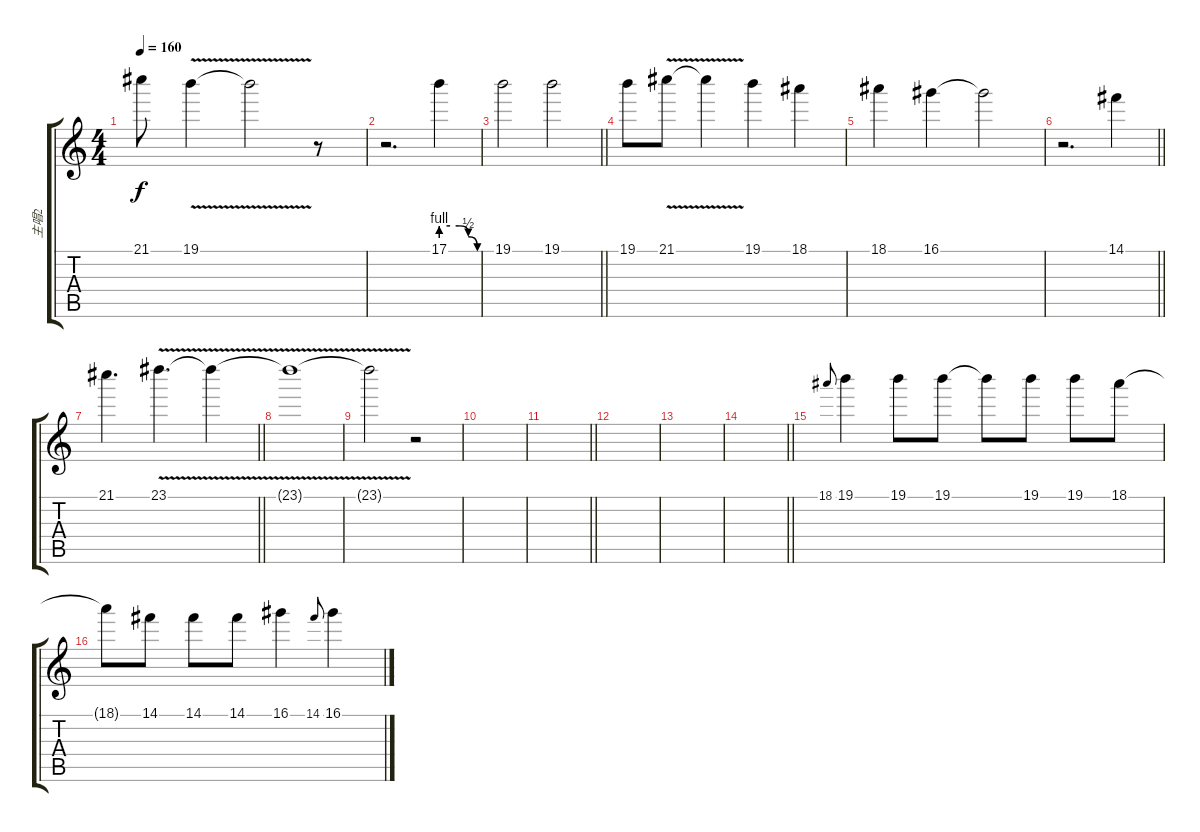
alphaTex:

\track ("主唱2" "主唱2") {instrument contrabass}
\staff {score tabs}
\tuning (E4 B3 G3 D3 A2 E2) {hide}
\ts (4 4)
\tempo 160
\clef g2
\ks c
21.1{t}.8{dy f} 19.1{v}.4 19.1{t}.2 r.8 |
r.2{d} 17.1{be (custom 0 4 15 4 30 4 45 2 60 0)}.4 |
\barLineRight lightlight
19.1.2 19.1.2 |
19.1.8 21.1{v}.8 21.1{t}.4 19.1.4 18.1.4 |
18.1.4 16.1.4 16.1{t}.2 |
\barLineRight lightlight
r.2{d} 14.1.4 |
\section ("" "")
\barLineRight lightlight
21.1.4{d} 23.1{v}.4{d} 23.1{t}.4 |
23.1{v t}.1 |
23.1{t}.2 r.2 |
|
\barLineRight lightlight
|
|
|
\barLineRight lightlight
|
18.1.8{gr onbeat} 19.1.4 19.1.8 19.1.8 19.1{t}.8 19.1.8 19.1.8 18.1.8 |
18.1{t}.8 14.1.8 14.1.8 14.1.8 16.1.4 14.1.8{gr onbeat} 16.1.4
